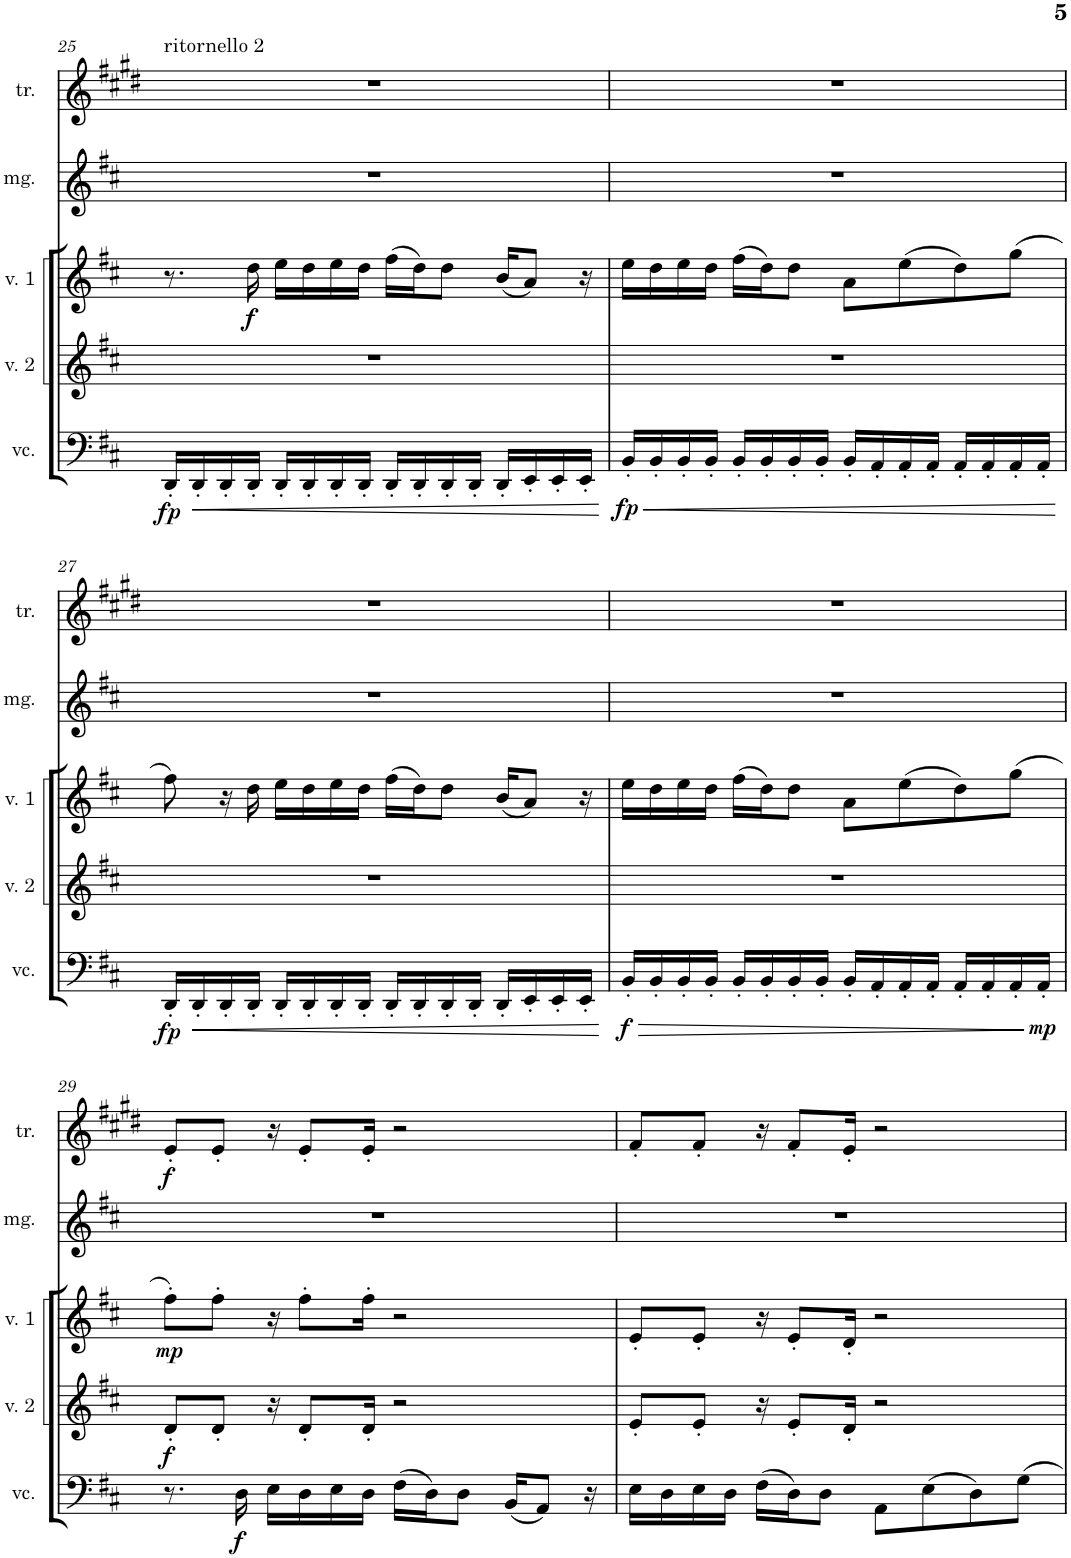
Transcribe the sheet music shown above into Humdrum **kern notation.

**kern	**dynam	**kern	**dynam	**kern	**dynam	**kern	**kern	**dynam
*part5	*part5	*part4	*part4	*part3	*part3	*part2	*part1	*part1
*staff5	*staff5	*staff4	*staff4	*staff3	*staff3	*staff2	*staff1	*staff1
*I"violoncello	*	*I"violino 2	*	*I"violino 1	*	*I"moog	*I"tromba	*
*I'vc.	*	*I'v. 2	*	*I'v. 1	*	*I'mg.	*I'tr.	*
!!LO:PB:g=z
*clefF4	*	*clefG2	*	*clefG2	*	*clefG2	*clefG2	*
*	*	*	*	*	*	*	*Trd1c2	*
*k[f#c#]	*	*k[f#c#]	*	*k[f#c#]	*	*k[f#c#]	*k[f#c#g#d#]	*
*M4/4	*	*M4/4	*	*M4/4	*	*M4/4	*M4/4	*
=25	=25	=25	=25	=25	=25	=25	=25	=25
!	!	!	!	!	!	!	!LO:TX:a:t=ritornello 2	!
!	!LO:DY:b	!	!	!	!	!	!	!
16DD'/LL	fp	1r	.	8.r	.	1r	1r	.
!	!LO:HP:b	!	!	!	!	!	!	!
16DD'/	<	.	.	.	.	.	.	.
16DD'/	.	.	.	.	.	.	.	.
!	!	!	!	!	!LO:DY:b	!	!	!
16DD'/JJ	.	.	.	16dd\	f	.	.	.
16DD'/LL	.	.	.	16ee\LL	.	.	.	.
16DD'/	.	.	.	16dd\	.	.	.	.
16DD'/	.	.	.	16ee\	.	.	.	.
16DD'/JJ	.	.	.	16dd\JJ	.	.	.	.
16DD'/LL	.	.	.	(16ff#\LL	.	.	.	.
16DD'/	.	.	.	16dd\J)	.	.	.	.
16DD'/	.	.	.	8dd\J	.	.	.	.
16DD'/JJ	.	.	.	.	.	.	.	.
16DD'/LL	.	.	.	(16b/KL	.	.	.	.
16EE'/	.	.	.	8a/J)	.	.	.	.
16EE'/	.	.	.	.	.	.	.	.
16EE'/JJ	.	.	.	16r	.	.	.	.
.	[	.	.	.	.	.	.	.
=26	=26	=26	=26	=26	=26	=26	=26	=26
!	!LO:HP:b	!	!	!	!	!	!	!
!	!LO:DY:n=1:b	!	!	!	!	!	!	!
16BB'/LL	< fp	1r	.	16ee\LL	.	1r	1r	.
16BB'/	.	.	.	16dd\	.	.	.	.
16BB'/	.	.	.	16ee\	.	.	.	.
16BB'/JJ	.	.	.	16dd\JJ	.	.	.	.
16BB'/LL	.	.	.	(16ff#\LL	.	.	.	.
16BB'/	.	.	.	16dd\J)	.	.	.	.
16BB'/	.	.	.	8dd\J	.	.	.	.
16BB'/JJ	.	.	.	.	.	.	.	.
16BB'/LL	.	.	.	8a\L	.	.	.	.
16AA'/	.	.	.	.	.	.	.	.
16AA'/	.	.	.	(8ee\	.	.	.	.
16AA'/JJ	.	.	.	.	.	.	.	.
16AA'/LL	.	.	.	8dd\)	.	.	.	.
16AA'/	.	.	.	.	.	.	.	.
16AA'/	.	.	.	(8gg\J	.	.	.	.
16AA'/JJ	.	.	.	.	.	.	.	.
.	[	.	.	.	.	.	.	.
!!LO:LB:g=z
=27	=27	=27	=27	=27	=27	=27	=27	=27
!	!LO:DY:b	!	!	!	!	!	!	!
16DD'/LL	fp	1r	.	8ff#\)	.	1r	1r	.
!	!LO:HP:b	!	!	!	!	!	!	!
16DD'/	<	.	.	.	.	.	.	.
16DD'/	.	.	.	16r	.	.	.	.
16DD'/JJ	.	.	.	16dd\	.	.	.	.
16DD'/LL	.	.	.	16ee\LL	.	.	.	.
16DD'/	.	.	.	16dd\	.	.	.	.
16DD'/	.	.	.	16ee\	.	.	.	.
16DD'/JJ	.	.	.	16dd\JJ	.	.	.	.
16DD'/LL	.	.	.	(16ff#\LL	.	.	.	.
16DD'/	.	.	.	16dd\J)	.	.	.	.
16DD'/	.	.	.	8dd\J	.	.	.	.
16DD'/JJ	.	.	.	.	.	.	.	.
16DD'/LL	.	.	.	(16b/KL	.	.	.	.
16EE'/	.	.	.	8a/J)	.	.	.	.
16EE'/	.	.	.	.	.	.	.	.
16EE'/JJ	.	.	.	16r	.	.	.	.
.	[	.	.	.	.	.	.	.
=28	=28	=28	=28	=28	=28	=28	=28	=28
!	!LO:HP:b	!	!	!	!	!	!	!
!	!LO:DY:n=1:b	!	!	!	!	!	!	!
16BB'/LL	> f	1r	.	16ee\LL	.	1r	1r	.
16BB'/	.	.	.	16dd\	.	.	.	.
16BB'/	.	.	.	16ee\	.	.	.	.
16BB'/JJ	.	.	.	16dd\JJ	.	.	.	.
16BB'/LL	.	.	.	(16ff#\LL	.	.	.	.
16BB'/	.	.	.	16dd\J)	.	.	.	.
16BB'/	.	.	.	8dd\J	.	.	.	.
16BB'/JJ	.	.	.	.	.	.	.	.
16BB'/LL	.	.	.	8a\L	.	.	.	.
16AA'/	.	.	.	.	.	.	.	.
16AA'/	.	.	.	(8ee\	.	.	.	.
16AA'/JJ	.	.	.	.	.	.	.	.
16AA'/LL	.	.	.	8dd\)	.	.	.	.
16AA'/	.	.	.	.	.	.	.	.
16AA'/	.	.	.	(8gg\J	.	.	.	.
!	!LO:DY:n=2:b	!	!	!	!	!	!	!
16AA'/JJ	] mp	.	.	.	.	.	.	.
!!LO:LB:g=z
=29	=29	=29	=29	=29	=29	=29	=29	=29
!	!	!	!LO:DY:b	!	!LO:DY:b	!	!	!LO:DY:b
8.r	.	8d'/L	f	8ff#'\L)	mp	1r	8e'/L	f
.	.	8d'/J	.	8ff#'\J	.	.	8e'/J	.
!	!LO:DY:b	!	!	!	!	!	!	!
16D\	f	.	.	.	.	.	.	.
16E\LL	.	16r	.	16r	.	.	16r	.
16D\	.	8d'/L	.	8ff#'\L	.	.	8e'/L	.
16E\	.	.	.	.	.	.	.	.
16D\JJ	.	16d'/Jk	.	16ff#'\Jk	.	.	16e'/Jk	.
(16F#\LL	.	2r	.	2r	.	.	2r	.
16D\J)	.	.	.	.	.	.	.	.
8D\J	.	.	.	.	.	.	.	.
(16BB/KL	.	.	.	.	.	.	.	.
8AA/J)	.	.	.	.	.	.	.	.
16r	.	.	.	.	.	.	.	.
=30	=30	=30	=30	=30	=30	=30	=30	=30
16E\LL	.	8e'/L	.	8e'/L	.	1r	8f#'/L	.
16D\	.	.	.	.	.	.	.	.
16E\	.	8e'/J	.	8e'/J	.	.	8f#'/J	.
16D\JJ	.	.	.	.	.	.	.	.
(16F#\LL	.	16r	.	16r	.	.	16r	.
16D\J)	.	8e'/L	.	8e'/L	.	.	8f#'/L	.
8D\J	.	.	.	.	.	.	.	.
.	.	16d'/Jk	.	16d'/Jk	.	.	16e'/Jk	.
8AA\L	.	2r	.	2r	.	.	2r	.
(8E\	.	.	.	.	.	.	.	.
8D\)	.	.	.	.	.	.	.	.
8G\J	.	.	.	.	.	.	.	.
=	=	=	=	=	=	=	=	=
*-	*-	*-	*-	*-	*-	*-	*-	*-
